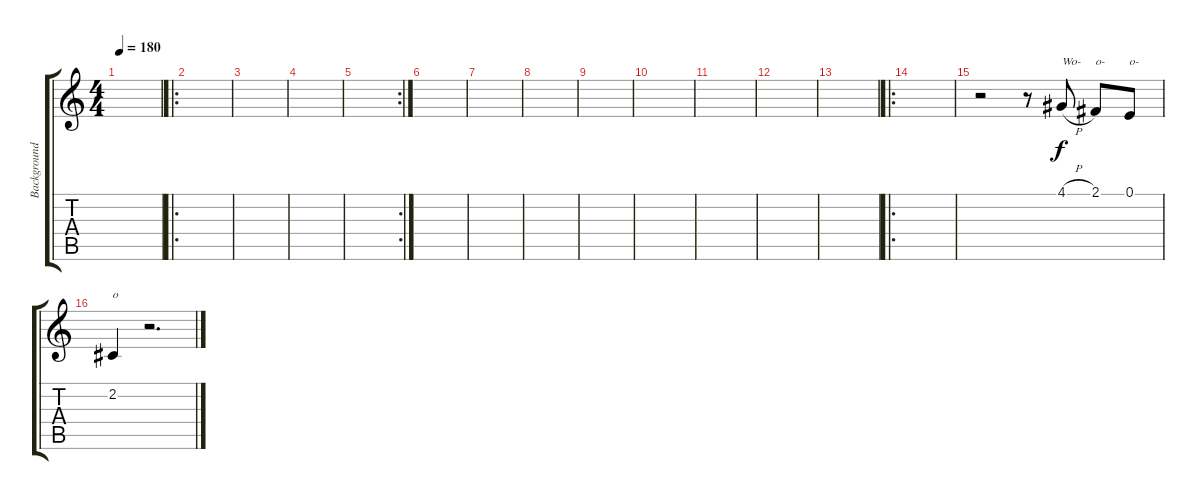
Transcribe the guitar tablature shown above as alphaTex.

\track ("Background vocals" "Background") {instrument choiraahs}
\staff {score tabs}
\tuning (E4 B3 G3 D3 A2 E2) {hide}
\ts (4 4)
\tempo 180
\clef g2
\ks c
|
\ro
|
|
|
\rc 2
|
|
|
|
|
|
|
|
|
\ro
|
r.2 r.8 4.1{h}.8{txt "Wo-"} 2.1.8{txt "o-"} 0.1.8{txt "o-"} |
2.2.4{txt "o"} r.2{d}
